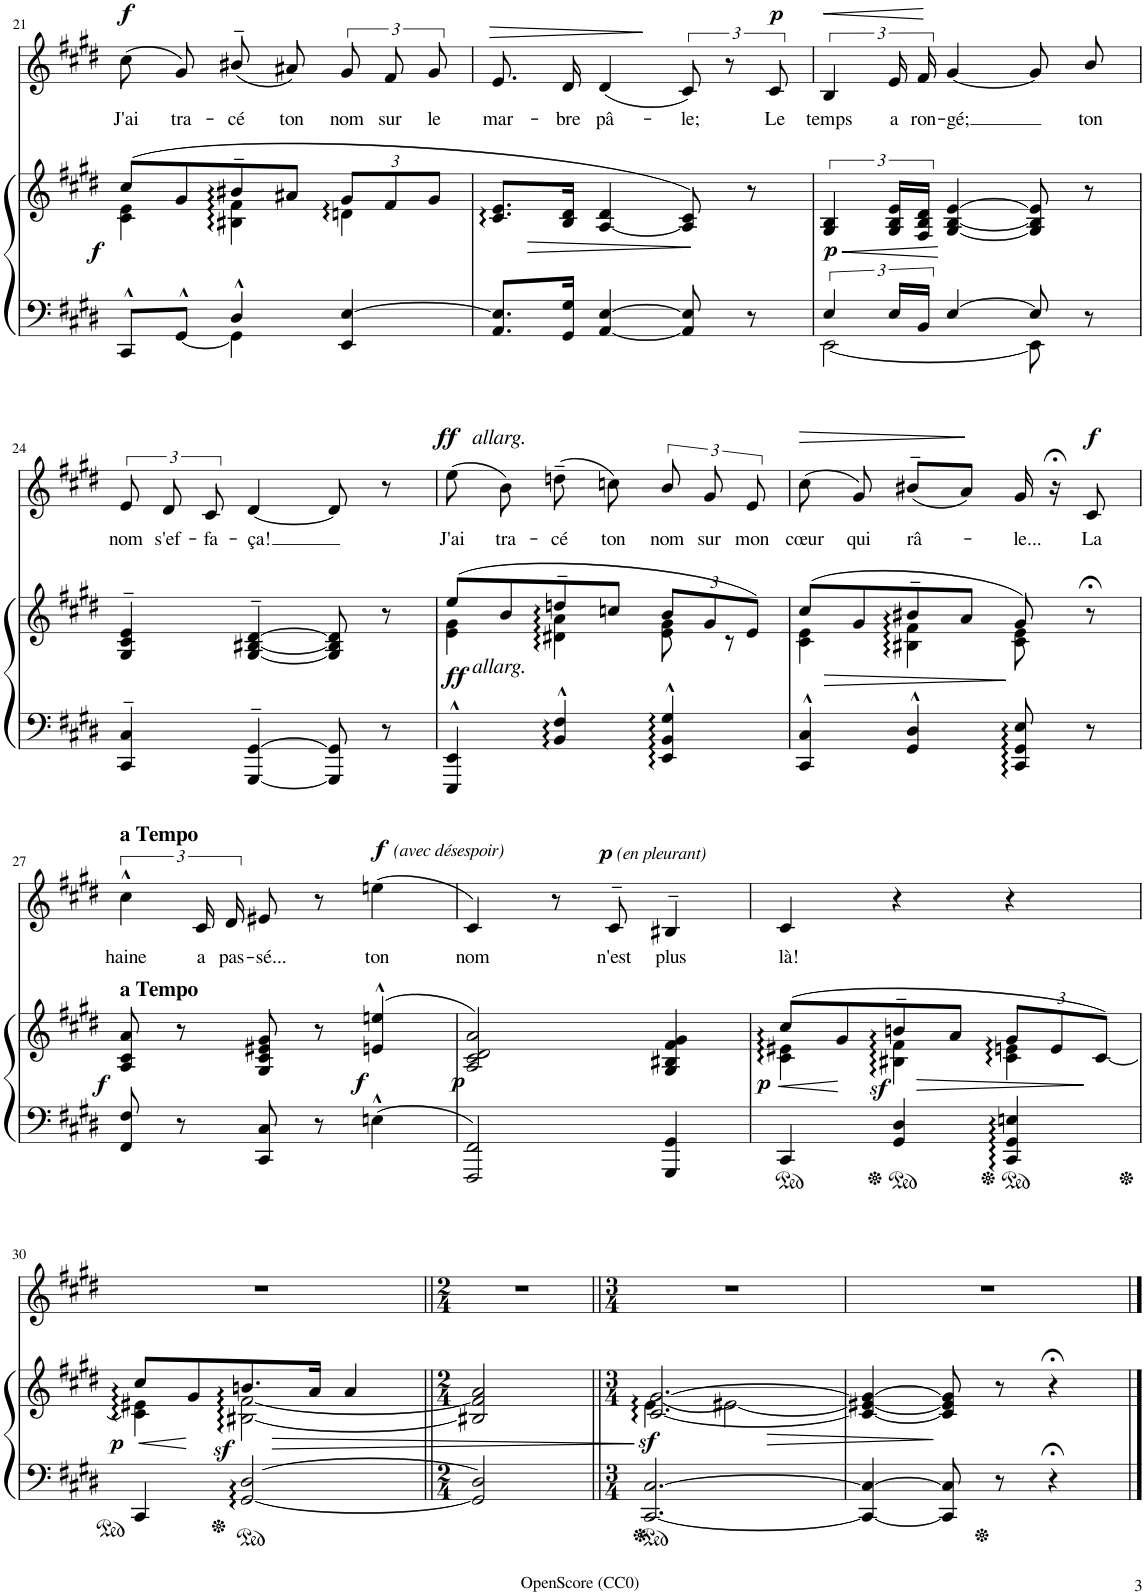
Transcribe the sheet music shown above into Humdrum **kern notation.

**kern	**kern	**dynam	**kern	**text	**dynam
*part2	*part2	*part2	*part1	*part1	*part1
*staff3	*staff2	*staff2/3	*staff1	*staff1	*staff1
*I"Piano	*	*	*I"Chant	*	*
*I'Pno	*	*	*	*	*
!!LO:PB:g=z
*clefF4	*clefG2	*	*clefG2	*	*
*k[f#c#g#d#]	*k[f#c#g#d#]	*	*k[f#c#g#d#]	*	*
*M3/4	*M3/4	*	*M3/4	*	*
=21	=21	=21	=21	=21	=21
*^	*^	*	*	*	*
!	!	!	!	!LO:DY:b	!	!LO:LY:b	!LO:DY:a
8CC#^^/L	4ryy	(8cc#/L	4c#\ 4e\	f	(8cc#\	J'ai	f
!	!	!	!	!	!	!LO:LY:b	!
[<8GG#^^/J	.	8g#/	.	.	8g#/)	tra-	.
!	!	!	!	!	!	!LO:LY:b	!
4D#^^/	4GG#\]	8b#X~/	4B#X\ 4f#\	.	(8b#X~>/	-cé	.
!	!	!	!	!	!	!LO:LY:b	!
.	.	8a#X/J	.	.	8a#X/)	ton	.
*	*	*Xbrackettup	*	*	*	*	*
!	!	!	!	!	!	!LO:LY:b	!
4EE/ [4E/	4ryy	12g#/L	4dn\	.	12g#/	nom	.
!	!	!	!	!	!	!LO:LY:b	!
.	.	12f#/	.	.	12f#/	sur	.
!	!	!	!	!	!	!LO:LY:b	!
.	.	12g#/J	.	.	12g#/	le	.
*v	*v	*	*	*	*	*	*
*	*v	*v	*	*	*	*
=22	=22	=22	=22	=22	=22
!	!	!	!	!LO:LY:b	!LO:HP:b
8.AA/ 8.E/]L	8.c#/ 8.e/L	.	8.e/	mar-	>
!	!	!LO:HP:b	!	!LO:LY:b	!
16GG#/ 16G#/Jk	16B/ 16d#/Jk	>	16d#/	-bre	.
!	!	!	!	!LO:LY:b	!
[4AA/ [4E/	[4A/ 4d#/	.	(4d#/	pâ-	.
!	!	!	!	!LO:LY:b	!
8AA/] 8E/]	8A/] 8c#/)	]	12c#/)	-le;	]
.	.	.	12r	.	.
8r	8r	.	.	.	.
!	!	!	!	!LO:LY:b	!LO:DY:a
.	.	.	12c#/	Le	p
=23	=23	=23	=23	=23	=23
*^	*	*	*	*	*
*	*	*brackettup	*	*	*	*
!	!	!	!LO:HP:b	!	!LO:LY:b	!LO:HP:b
!	!	!	!LO:DY:n=1:b	!	!	!
6E/	[2EE\	6G#/ 6B/	< p	6B/	temps	<
!	!	!	!	!	!LO:LY:b	!
24E/LL	.	24G#/ 24B/ 24e/LL	.	24e/	a	.
!	!	!	!	!	!LO:LY:b	!
24BB/JJ	.	24F#/ 24B/ 24d#/JJ	.	24f#/	ron-	[
!	!	!	!	!	!LO:LY:b	!
[4E/	.	[4G#/ [4B/ [4e/	[	[4g#/	-gé;	.
8E/]	8EE\]	8G#/] 8B/] 8e/]	.	8g#/]	.	.
!	!	!	!	!	!LO:LY:b	!
8r	8ryy	8r	.	8b/	ton	.
!!LO:LB:g=z
=24	=24	=24	=24	=24	=24	=24
!	!	!	!	!	!LO:LY:b	!
*v	*v	*	*	*	*	*
4CC#/~> 4C#/~>	4G#/~> 4c#/~> 4e/~>	.	12e/	nom	.
!	!	!	!	!LO:LY:b	!
.	.	.	12d#/	s'ef-	.
!	!	!	!	!LO:LY:b	!
.	.	.	12c#/	-fa-	.
!	!	!	!	!LO:LY:b	!
[<4GGG#/~> [4GG#/~>	[4G#/~> [4B#X/~> [4d#/~>	.	[4d#/	-ça!	.
8GGG#/] 8GG#/]	8G#/] 8B#/] 8d#/]	.	8d#/]	.	.
8r	8r	.	8r	.	.
=25	=25	=25	=25	=25	=25
*	*^	*	*	*	*
!	!	!	!	!LO:TX:a:i:t=allarg.	!	!
!	!LO:TX:b:i:t=allarg.	!	!	!	!	!
!	!	!	!LO:DY:b	!	!LO:LY:b	!LO:DY:a
4EEE/^^ 4EE/^^	(>8ee/L	4e\ 4g#\	ff	(8ee\	J'ai	ff
!	!	!	!	!	!LO:LY:b	!
.	8b/	.	.	8b\)	tra-	.
!	!	!	!	!	!LO:LY:b	!
4BB/^^ 4F#/^^	8ddn~/	4d#X\ 4a\	.	(8ddn~\	-cé	.
!	!	!	!	!	!LO:LY:b	!
.	8ccn/J	.	.	8ccn\)	ton	.
*	*Xbrackettup	*	*	*	*	*
!	!	!	!	!	!LO:LY:b	!
4EE/^^ 4BB/^^ 4G#/^^	12b/L	8e\ 8g#\	.	12b/	nom	.
!	!	!	!	!	!LO:LY:b	!
.	12g#/	.	.	12g#/	sur	.
.	.	8r	.	.	.	.
!	!	!	!	!	!LO:LY:b	!
.	12e/J)	.	.	12e/	mon	.
=26	=26	=26	=26	=26	=26	=26
!	!	!	!LO:HP:b	!	!LO:LY:b	!LO:HP:b
4CC#/^^ 4C#/^^	(8cc#/L	4c#\ 4e\	>	(8cc#\	cœur	>
!	!	!	!	!	!LO:LY:b	!
.	8g#/	.	.	8g#/)	qui	.
!	!	!	!	!	!LO:LY:b	!
4GG#/^^ 4D#/^^	8b#X~/	4B#X\ 4f#\	.	(8b#X~>/L	râ-	.
.	8a/J	.	.	8a/J)	.	]
!	!	!	!	!	!LO:LY:b	!
8CC#/ 8GG#/ 8E/	8g#/)	8c#\ 8e\	]	16g#/	-le...	.
.	.	.	.	16r;<	.	.
!	!	!	!	!	!LO:LY:b	!LO:DY:a
8r	8r;<	8ryy	.	8c#/	La	f
!!LO:LB:g=z
=27	=27	=27	=27	=27	=27	=27
!	!	!	!	!LO:TX:a:B:t=a Tempo	!	!
!	!LO:TX:a:B:t=a Tempo	!	!	!	!	!
!	!	!	!LO:DY:b	!	!LO:LY:b	!
*	*v	*v	*	*	*	*
8FF#/ 8F#/	8A/ 8c#/ 8a/	f	6cc#^^\	haine	.
8r	8r	.	.	.	.
!	!	!	!	!LO:LY:b	!
.	.	.	24c#/	a	.
!	!	!	!	!LO:LY:b	!
.	.	.	24d#/	pas-	.
!	!	!	!	!LO:LY:b	!
8CC#/ 8C#/	8G#/ 8c#/ 8e#X/ 8g#/	.	8e#X/	-sé...	.
8r	8r	.	8r	.	.
!	!	!LO:DY:b	!	!LO:LY:b	!LO:DY:a
!	!	!	!	!	!LO:DY:n=1:a
4En^^\	(>4en/^^ 4een/^^	f	(4een\	ton	f other-dynamics
=28	=28	=28	=28	=28	=28
!	!	!LO:DY:b	!	!LO:LY:b	!
2FFF#/ 2FF#/	2A/ 2c#/ 2d#/ 2a/)	p	4c#/)	nom	.
.	.	.	8r	.	.
!	!	!	!	!LO:LY:b	!LO:DY:a
!	!	!	!	!	!LO:DY:n=1:a
.	.	.	8c#~>/	n'est	p other-dynamics
!	!	!	!	!LO:LY:b	!
4GGG#/ 4GG#/	4G#/ 4B#X/ 4f#/ 4g#/	.	4B#X~>/	plus	.
=29	=29	=29	=29	=29	=29
!	!	!LO:HP:b	!	!LO:LY:b	!
*	*^	*	*	*	*
!	!	!	!LO:DY:n=1:b	!	!	!
4CC#/	(>8cc#/L	4c#\ 4e#X\	< p	4c#/	là!	.
.	8g#/	.	[	.	.	.
!	!	!	!LO:HP:b	!	!	!
!	!	!	!LO:DY:n=2:b	!	!	!
4GG#/ 4D#/	8bn~/	4B#X\ 4f#\	> sf	4r	.	.
.	8a/J	.	.	.	.	.
4CC#/ 4GG#/ 4En/	12g#/L	4c#\ 4en\	.	4r	.	.
.	12e/	.	.	.	.	.
.	[<12c#/J)	.	]	.	.	.
!!LO:LB:g=z
=30	=30	=30	=30	=30	=30	=30
!	!	!	!LO:HP:b	!	!	!
!	!	!	!LO:DY:n=1:b	!	!	!
4CC#/	8cc#/L	4c#\] 4e#X\	< p	2.r	.	.
.	8g#/	.	[	.	.	.
!	!	!	!LO:HP:b	!	!	!
!	!	!	!LO:DY:n=2:b	!	!	!
[2GG#/ [2D#/	8.bn/	[2B#X\ [2f#\	> sf	.	.	.
.	16a/Jk	.	.	.	.	.
.	4a/	.	.	.	.	.
*	*v	*v	*	*	*	*
=31||	=31||	=31||	=31||	=31||	=31||
*M2/4	*M2/4	*	*M2/4	*	*
2GG#/] 2D#/]	2B#X/] 2f#/] 2a/	.	2r	.	.
.	.	]	.	.	.
=32||	=32||	=32||	=32||	=32||	=32||
*M3/4	*M3/4	*	*M3/4	*	*
*	*^	*	*	*	*
!	!	!	!LO:DY:b	!	!	!
[2.CC#/ [2.C#/	[<2.c#/ [>2.g#/	(4e\	sf	2.r	.	.
!	!	!	!LO:HP:b	!	!	!
.	.	[2e#X\)	>	.	.	.
*	*v	*v	*	*	*	*
=33	=33	=33	=33	=33	=33
4CC#/_ 4C#/_	4c#/_ 4e#X/_ 4g#/_	.	2.r	.	.
8CC#/] 8C#/]	8c#/] 8e#/] 8g#/]	]	.	.	.
8r	8r	.	.	.	.
4r;<	4r;<	.	.	.	.
==	==	==	==	==	==
*-	*-	*-	*-	*-	*-
